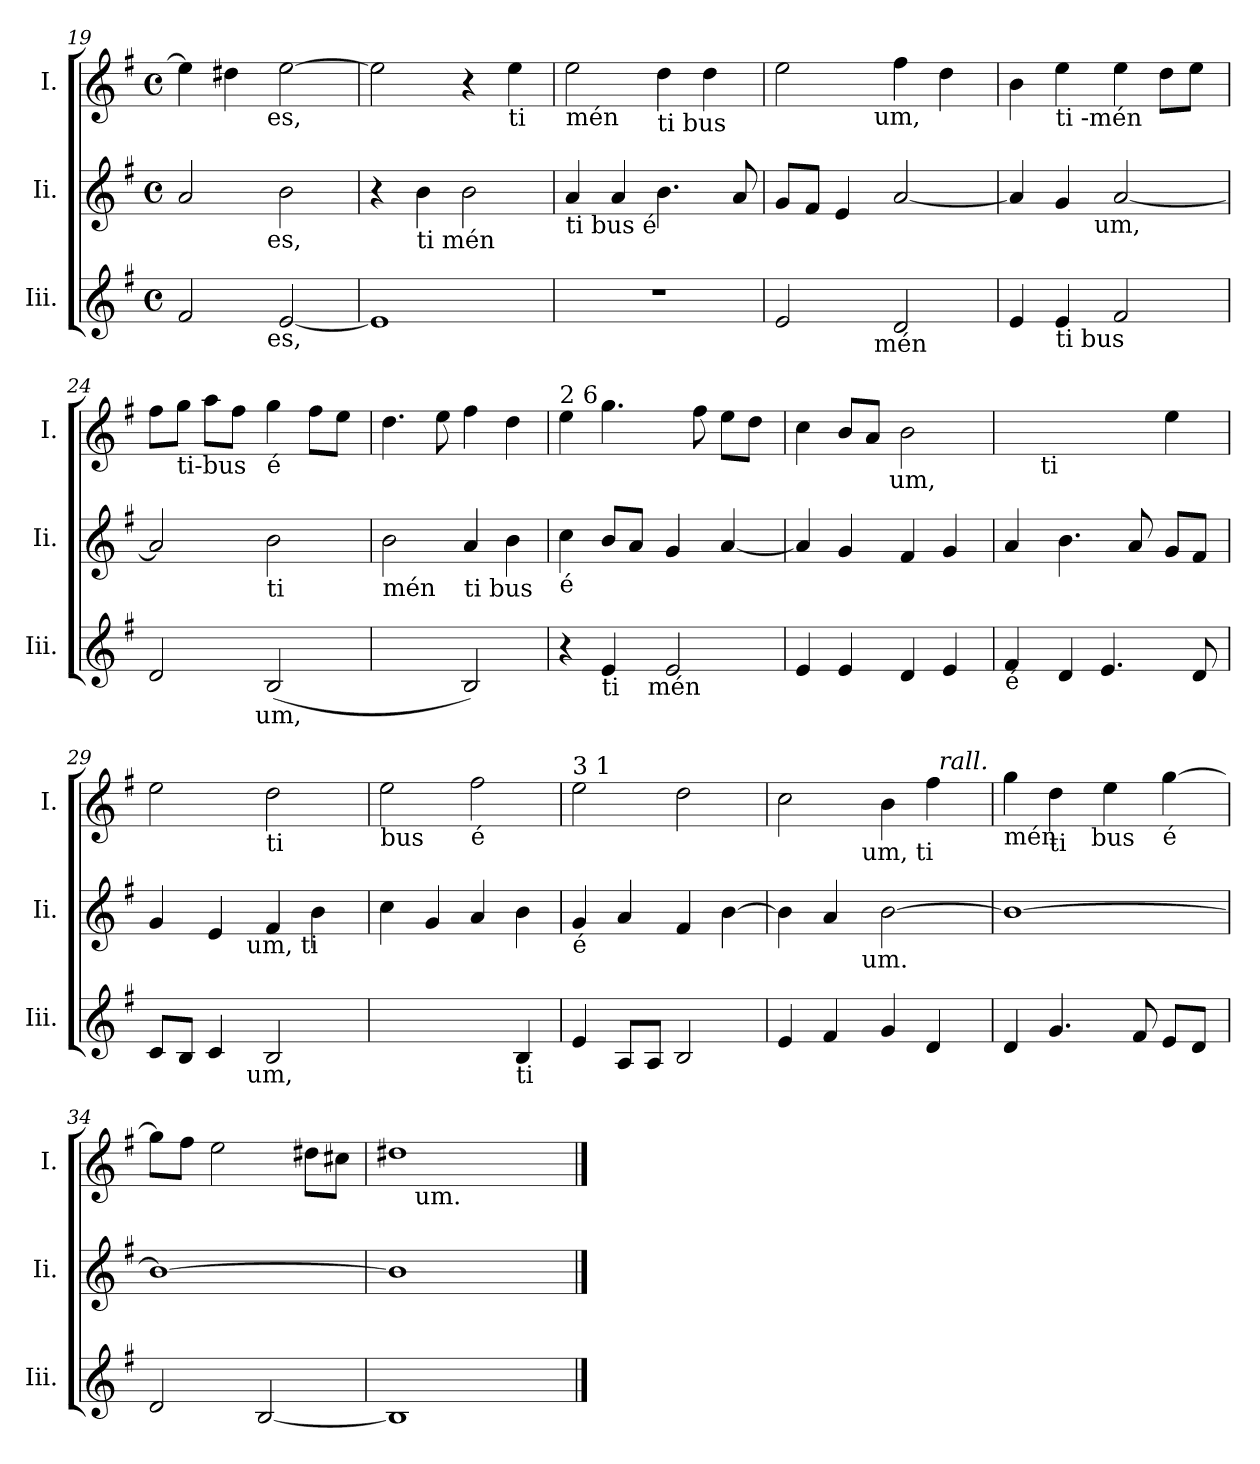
**kern	**kern	**kern
*part3	*part2	*part1
*staff3	*staff2	*staff1
*I"Iii.	*I"Ii.	*I"I.
*I'Iii.	*I'Ii.	*I'I.
*clefG2	*clefG2	*clefG2
*k[f#]	*k[f#]	*k[f#]
*G:	*G:	*G:
*M4/4	*M4/4	*M4/4
*met(c)	*met(c)	*met(c)
=19	=19	=19
!	!LO:TX:b:t=ni	!
!LO:TX:b:t=ni	!	!
*^	*^	*^
2f#/	4...ryy	2a/	4...ryy	4ee\]	4...ryy
.	.	.	.	4dd#X\	.
!	!	!	!	!	!LO:TX:b:t=es,
!	!	!	!LO:TX:b:t=es,	!	!
!	!LO:TX:b:t=es,	!	!	!	!
.	2ryy	.	2ryy	.	2ryy
[<2e/	.	2b\	.	[>2ee\	.
.	32ryy	.	32ryy	.	32ryy
*v	*v	*	*	*v	*v
*	*v	*v	*
=20	=20	=20
1e]	4r	2ee\]
!	!LO:TX:b:t=ti mén	!
.	4b\	.
.	2b\	4r
!	!	!LO:TX:b:t=ti
.	.	4ee\
!!LO:LB:g=z
=21	=21	=21
!	!	!LO:TX:b:t=mén
!	!LO:TX:b:t=ti bus é	!
1r	4a/	2ee\
.	4a/	.
!	!	!LO:TX:b:t=ti bus
.	4.b\	4dd\
.	.	4dd\
.	8a/	.
=22	=22	=22
!	!	!LO:TX:b:t=é
!LO:TX:b:t=ti	!	!
*^	*	*^
2e/	4..ryy	8g/L	2ee\	4..ryy
.	.	8f#/J	.	.
.	.	4e/	.	.
!	!	!	!	!LO:TX:b:t=um,
!	!LO:TX:b:t=mén	!	!	!
.	2ryy	.	.	2ryy
2d/	.	[<2a/	4ff#\	.
.	.	.	4dd\	.
.	16ryy	.	.	16ryy
*v	*v	*	*v	*v
=23	=23	=23
*	*^	*
4e/	4a/]	4..ryy	4b\
!	!	!	!LO:TX:b:t=ti -mén
!LO:TX:b:t=ti bus	!	!	!
4e/	4g/	.	4ee\
!	!	!LO:TX:b:t=um,	!
.	.	2ryy	.
2f#/	[<2a/	.	4ee\
.	.	.	8dd\L
.	.	.	8ee\J
.	.	16ryy	.
=24	=24	=24	=24
!LO:TX:b:t=é	!	!	!
*^	*v	*v	*
2d/	4...ryy	2a/]	8ff#\L
!	!	!	!LO:TX:b:t=ti-bus
.	.	.	8gg\J
.	.	.	8aa\L
.	.	.	8ff#\J
!	!LO:TX:b:t=um,	!	!
.	2ryy	.	.
!	!	!	!LO:TX:b:t=é
!	!	!LO:TX:b:t=ti	!
(<2B/	.	2b\	4gg\
.	.	.	8ff#\L
.	.	.	8ee\J
.	32ryy	.	.
=25	=25	=25	=25
!	!	!LO:TX:b:t=mén	!
*v	*v	*	*
2ryy	2b\	4.dd\
.	.	8ee\
!	!LO:TX:b:t=ti bus	!
2B/)	4a/	4ff#\
.	4b\	4dd\
!!LO:LB:g=z
=26	=26	=26
!	!	!LO:TX:a:t=2 6
!	!LO:TX:b:t=é	!
*^	*	*
4r	4..ryy	4cc\	4ee\
!LO:TX:b:t=ti	!	!	!
4e/	.	8b/L	4.gg\
.	.	8a/J	.
!	!LO:TX:b:t=mén	!	!
.	2ryy	.	.
2e/	.	4g/	.
.	.	.	8ff#\
.	.	[<4a/	8ee\L
.	.	.	8dd\J
.	16ryy	.	.
=27	=27	=27	=27
!LO:TX:b:t=ti bus	!	!	!
*v	*v	*	*^
4e/	4a/]	4cc\	4...ryy
4e/	4g/	8b/L	.
.	.	8a/J	.
!	!	!	!LO:TX:b:t=um,
.	.	.	2ryy
4d/	4f#/	2b\	.
4e/	4g/	.	.
.	.	.	32ryy
=28	=28	=28	=28
!LO:TX:b:t=é	!	!	!
4f#/	4a/	2.ryy	8.ryy
!	!	!	!LO:TX:b:t=ti
.	.	.	2ryy
4d/	4.b\	.	.
4.e/	.	.	.
.	8a/	.	.
.	.	.	4ryy
.	8g/L	4ee\	.
8d/	8f#/J	.	.
.	.	.	16ryy
=29	=29	=29	=29
!	!	!LO:TX:b:t=mén	!
*^	*^	*v	*v
8c/L	4..ryy	4g/	4..ryy	2ee\
8B/J	.	.	.	.
4c/	.	4e/	.	.
!	!	!	!LO:TX:b:t=um, ti	!
!	!LO:TX:b:t=um,	!	!	!
.	2ryy	.	2ryy	.
!	!	!	!	!LO:TX:b:t=ti
2B/	.	4f#/	.	2dd\
.	.	4b\	.	.
.	16ryy	.	16ryy	.
=30	=30	=30	=30	=30
!	!	!	!	!LO:TX:b:t=bus
!	!	!LO:TX:b:t=mén -ti bus	!	!
*v	*v	*	*	*
*	*v	*v	*
2.ryy	4cc\	2ee\
.	4g/	.
!	!	!LO:TX:b:t=é
.	4a/	2ff#\
!LO:TX:b:t=ti	!	!
4B/	4b\	.
!!LO:LB:g=z
=31	=31	=31
!	!	!LO:TX:a:t=3 1
!	!LO:TX:b:t=é	!
4e/	4g/	2ee\
8A/L	4a/	.
8A/J	.	.
2B/	4f#/	2dd\
.	[>4b\	.
=32	=32	=32
*	*^	*^
*	*	*	*	*^
4e/	4b\]	4..ryy	2cc\	4..ryy	2ryy
4f#/	4a/	.	.	.	.
!	!	!	!	!LO:TX:b:t=um, ti	!
!	!	!LO:TX:b:t=um.	!	!	!
.	.	2ryy	.	2ryy	.
4g/	[>2b\	.	4b\	.	4ryy
4d/	.	.	4ff#\	.	32ryy
!	!	!	!	!	!LO:TX:a:i:t=rall.
.	.	.	.	.	8..ryy
.	.	16ryy	.	16ryy	.
=33	=33	=33	=33	=33	=33
!	!	!	!LO:TX:b:t=mén	!	!
*	*v	*v	*	*	*
*	*	*	*v	*v
4d/	1b_	4gg\	4...ryy
!	!	!LO:TX:b:t=ti	!
4.g/	.	4dd\	.
!	!	!	!LO:TX:b:t=bus
.	.	.	2ryy
.	.	4ee\	.
8f#/	.	.	.
!	!	!LO:TX:b:t=é	!
8e/L	.	[>4gg\	.
8d/J	.	.	.
.	.	.	32ryy
*	*	*v	*v
=34	=34	=34
2d/	1b_	8gg\L]
.	.	8ff#\J
.	.	2ee\
[<2B/	.	.
.	.	8dd#X\L
.	.	8cc#X\J
=35	=35	=35
*	*	*^
1B]	1b]	1dd#X	16.ryy
!	!	!	!LO:TX:b:t=um.
.	.	.	2ryy
.	.	.	4ryy
.	.	.	8ryy
.	.	.	32ryy
*	*	*v	*v
==	==	==
*-	*-	*-
